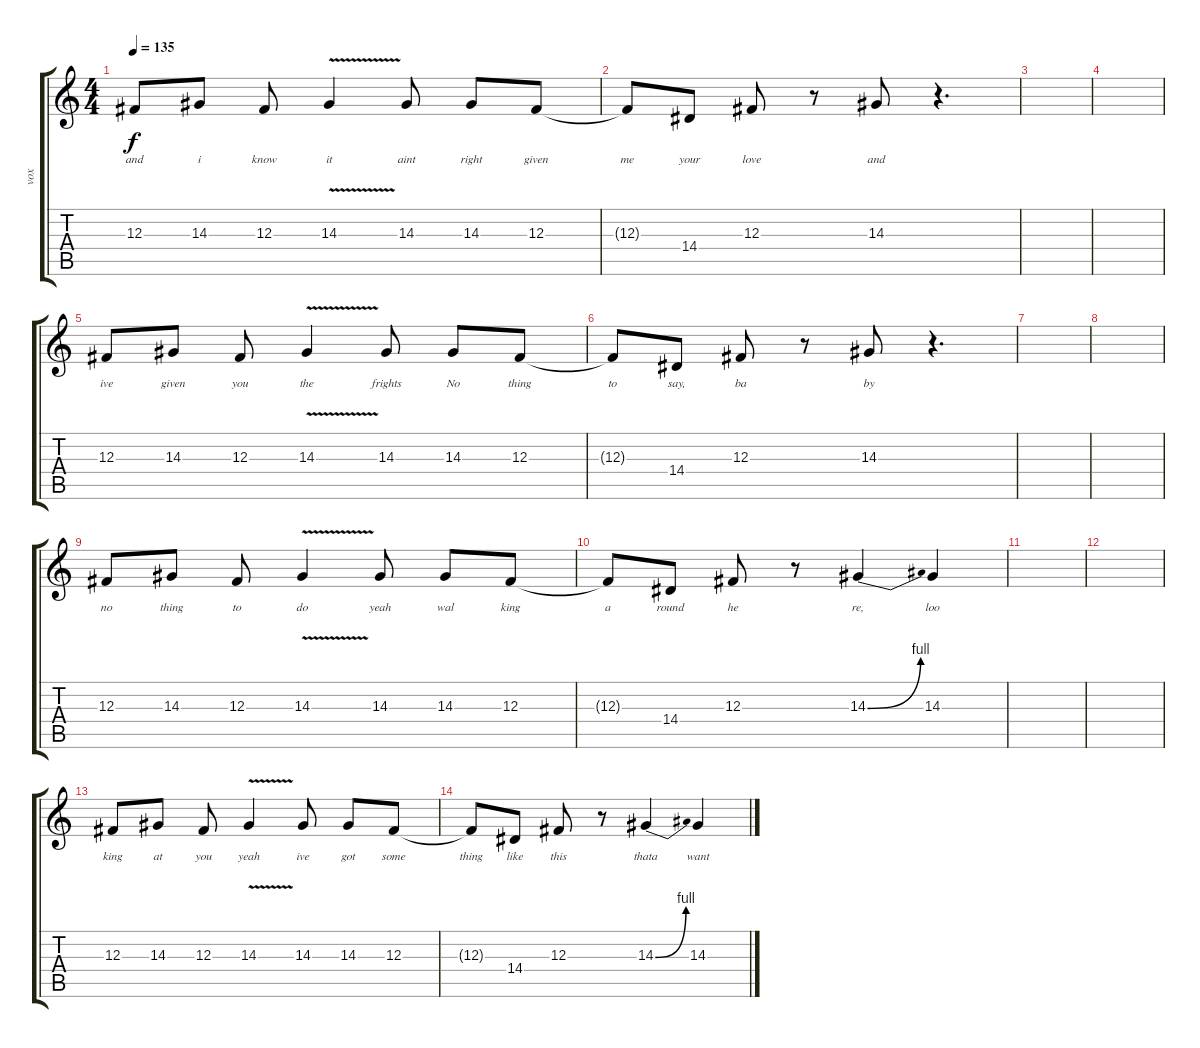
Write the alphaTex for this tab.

\track ("vox" "vox") {instrument altosax}
\staff {score tabs}
\tuning (Eb4 Bb3 Gb3 Db3 Ab2 Eb2) {hide}
\ts (4 4)
\tempo 135
\clef g2
\ks c
12.3.8{lyrics (0 "and") lyrics (1 "") lyrics (2 "") lyrics (3 "") lyrics (4 "") dy f} 14.3.8{lyrics (0 "i") lyrics (1 "") lyrics (2 "") lyrics (3 "") lyrics (4 "")} 12.3.8{lyrics (0 "know") lyrics (1 "") lyrics (2 "") lyrics (3 "") lyrics (4 "")} 14.3{v}.4{lyrics (0 "it") lyrics (1 "") lyrics (2 "") lyrics (3 "") lyrics (4 "")} 14.3.8{lyrics (0 "aint") lyrics (1 "") lyrics (2 "") lyrics (3 "") lyrics (4 "")} 14.3.8{lyrics (0 "right") lyrics (1 "") lyrics (2 "") lyrics (3 "") lyrics (4 "")} 12.3.8{lyrics (0 "given") lyrics (1 "") lyrics (2 "") lyrics (3 "") lyrics (4 "")} |
12.3{t}.8{lyrics (0 "me") lyrics (1 "") lyrics (2 "") lyrics (3 "") lyrics (4 "")} 14.4.8{lyrics (0 "your") lyrics (1 "") lyrics (2 "") lyrics (3 "") lyrics (4 "")} 12.3.8{lyrics (0 "love") lyrics (1 "") lyrics (2 "") lyrics (3 "") lyrics (4 "")} r.8 14.3.8{lyrics (0 "and") lyrics (1 "") lyrics (2 "") lyrics (3 "") lyrics (4 "")} r.4{d} |
|
|
12.3.8{lyrics (0 "ive") lyrics (1 "") lyrics (2 "") lyrics (3 "") lyrics (4 "")} 14.3.8{lyrics (0 "given") lyrics (1 "") lyrics (2 "") lyrics (3 "") lyrics (4 "")} 12.3.8{lyrics (0 "you") lyrics (1 "") lyrics (2 "") lyrics (3 "") lyrics (4 "")} 14.3{v}.4{lyrics (0 "the") lyrics (1 "") lyrics (2 "") lyrics (3 "") lyrics (4 "")} 14.3.8{lyrics (0 "frights") lyrics (1 "") lyrics (2 "") lyrics (3 "") lyrics (4 "")} 14.3.8{lyrics (0 "No") lyrics (1 "") lyrics (2 "") lyrics (3 "") lyrics (4 "")} 12.3.8{lyrics (0 "thing") lyrics (1 "") lyrics (2 "") lyrics (3 "") lyrics (4 "")} |
12.3{t}.8{lyrics (0 "to") lyrics (1 "") lyrics (2 "") lyrics (3 "") lyrics (4 "")} 14.4.8{lyrics (0 "say,") lyrics (1 "") lyrics (2 "") lyrics (3 "") lyrics (4 "")} 12.3.8{lyrics (0 "ba") lyrics (1 "") lyrics (2 "") lyrics (3 "") lyrics (4 "")} r.8 14.3.8{lyrics (0 "by") lyrics (1 "") lyrics (2 "") lyrics (3 "") lyrics (4 "")} r.4{d} |
|
|
12.3.8{lyrics (0 "no") lyrics (1 "") lyrics (2 "") lyrics (3 "") lyrics (4 "")} 14.3.8{lyrics (0 "thing") lyrics (1 "") lyrics (2 "") lyrics (3 "") lyrics (4 "")} 12.3.8{lyrics (0 "to") lyrics (1 "") lyrics (2 "") lyrics (3 "") lyrics (4 "")} 14.3{v}.4{lyrics (0 "do") lyrics (1 "") lyrics (2 "") lyrics (3 "") lyrics (4 "")} 14.3.8{lyrics (0 "yeah") lyrics (1 "") lyrics (2 "") lyrics (3 "") lyrics (4 "")} 14.3.8{lyrics (0 "wal") lyrics (1 "") lyrics (2 "") lyrics (3 "") lyrics (4 "")} 12.3.8{lyrics (0 "king") lyrics (1 "") lyrics (2 "") lyrics (3 "") lyrics (4 "")} |
12.3{t}.8{lyrics (0 "a") lyrics (1 "") lyrics (2 "") lyrics (3 "") lyrics (4 "")} 14.4.8{lyrics (0 "round") lyrics (1 "") lyrics (2 "") lyrics (3 "") lyrics (4 "")} 12.3.8{lyrics (0 "he") lyrics (1 "") lyrics (2 "") lyrics (3 "") lyrics (4 "")} r.8 14.3{be (bend 0 0 60 4)}.4{lyrics (0 "re,") lyrics (1 "") lyrics (2 "") lyrics (3 "") lyrics (4 "")} 14.3.4{lyrics (0 "loo") lyrics (1 "") lyrics (2 "") lyrics (3 "") lyrics (4 "")} |
|
|
12.3.8{lyrics (0 "king") lyrics (1 "") lyrics (2 "") lyrics (3 "") lyrics (4 "")} 14.3.8{lyrics (0 "at") lyrics (1 "") lyrics (2 "") lyrics (3 "") lyrics (4 "")} 12.3.8{lyrics (0 "you") lyrics (1 "") lyrics (2 "") lyrics (3 "") lyrics (4 "")} 14.3{v}.4{lyrics (0 "yeah") lyrics (1 "") lyrics (2 "") lyrics (3 "") lyrics (4 "")} 14.3.8{lyrics (0 "ive") lyrics (1 "") lyrics (2 "") lyrics (3 "") lyrics (4 "")} 14.3.8{lyrics (0 "got") lyrics (1 "") lyrics (2 "") lyrics (3 "") lyrics (4 "")} 12.3.8{lyrics (0 "some") lyrics (1 "") lyrics (2 "") lyrics (3 "") lyrics (4 "")} |
12.3{t}.8{lyrics (0 "thing") lyrics (1 "") lyrics (2 "") lyrics (3 "") lyrics (4 "")} 14.4.8{lyrics (0 "like") lyrics (1 "") lyrics (2 "") lyrics (3 "") lyrics (4 "")} 12.3.8{lyrics (0 "this") lyrics (1 "") lyrics (2 "") lyrics (3 "") lyrics (4 "")} r.8 14.3{be (bend 0 0 60 4)}.4{lyrics (0 "thata") lyrics (1 "") lyrics (2 "") lyrics (3 "") lyrics (4 "")} 14.3.4{lyrics (0 "want") lyrics (1 "") lyrics (2 "") lyrics (3 "") lyrics (4 "")}
